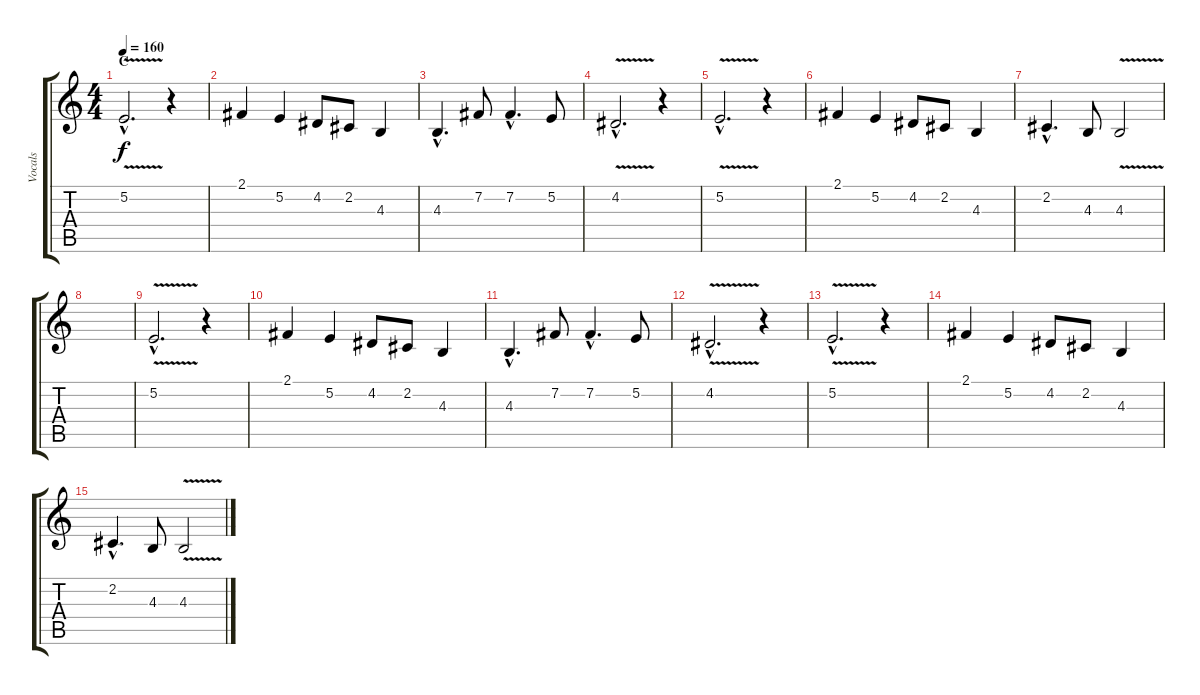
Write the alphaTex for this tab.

\track ("Vocals" "Vocals") {instrument lead6voice}
\staff {score tabs}
\tuning (E4 B3 G3 D3 A2 D2) {hide}
\ts (4 4)
\section ("" "C")
\tempo 160
\clef g2
\ks c
5.2{v hac}.2{d dy f} r.4 |
2.1.4 5.2.4 4.2.8 2.2.8 4.3.4 |
4.3{hac}.4{d} 7.2.8 7.2{hac}.4{d} 5.2.8 |
4.2{v hac}.2{d} r.4 |
5.2{v hac}.2{d} r.4 |
2.1.4 5.2.4 4.2.8 2.2.8 4.3.4 |
2.2{hac}.4{d} 4.3.8 4.3{v}.2 |
|
5.2{v hac}.2{d} r.4 |
2.1.4 5.2.4 4.2.8 2.2.8 4.3.4 |
4.3{hac}.4{d} 7.2.8 7.2{hac}.4{d} 5.2.8 |
4.2{v hac}.2{d} r.4 |
5.2{v hac}.2{d} r.4 |
2.1.4 5.2.4 4.2.8 2.2.8 4.3.4 |
2.2{hac}.4{d} 4.3.8 4.3{v}.2
